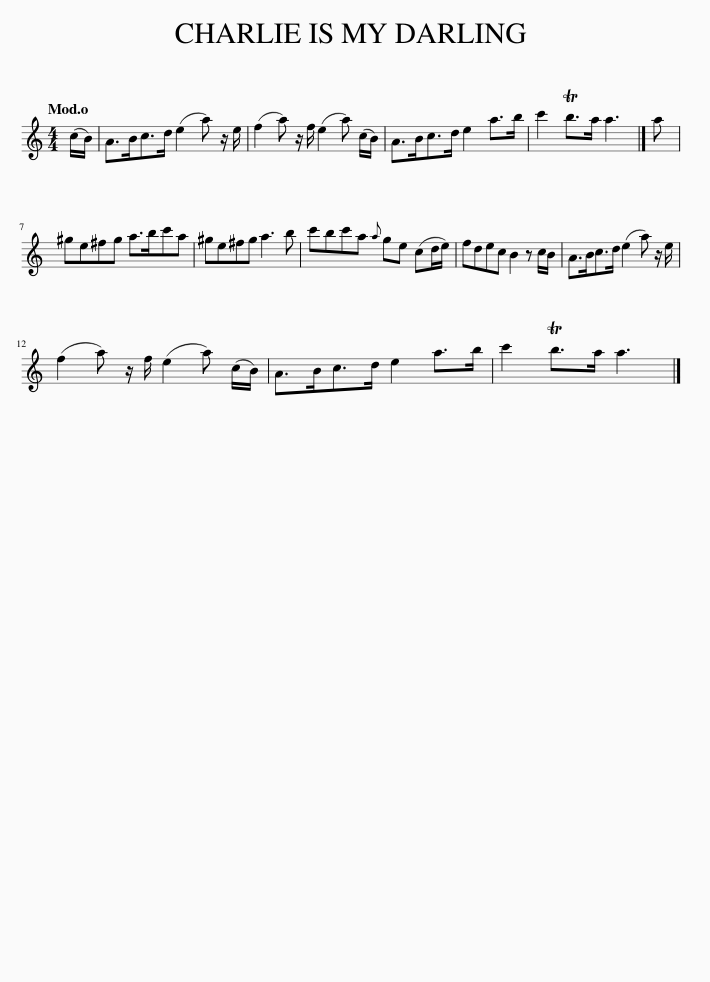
X:1
L:1/8
Q:1/4=120
M:4/4
I:linebreak $
K:C
V:1 treble
V:1
 (c/B/) | A>Bc>d (e2 a) z/ e/ | (f2 a) z/ f/ (e2 a) (c/B/) | A>Bc>d e2 a>b | c'2 Tb>a a3 |] %5
 a |$ ^ge^fg a>bc'a | ^ge^fg a3 b | c'bc'a{a} ge (cd/e/) | fdec B2 z c/B/ | %10
 A>Bc>d (e2 a) z/ e/ |$ (f2 a) z/ f/ (e2 a) (c/B/) | A>Bc>d e2 a>b | c'2 Tb>a a3 |] %14
